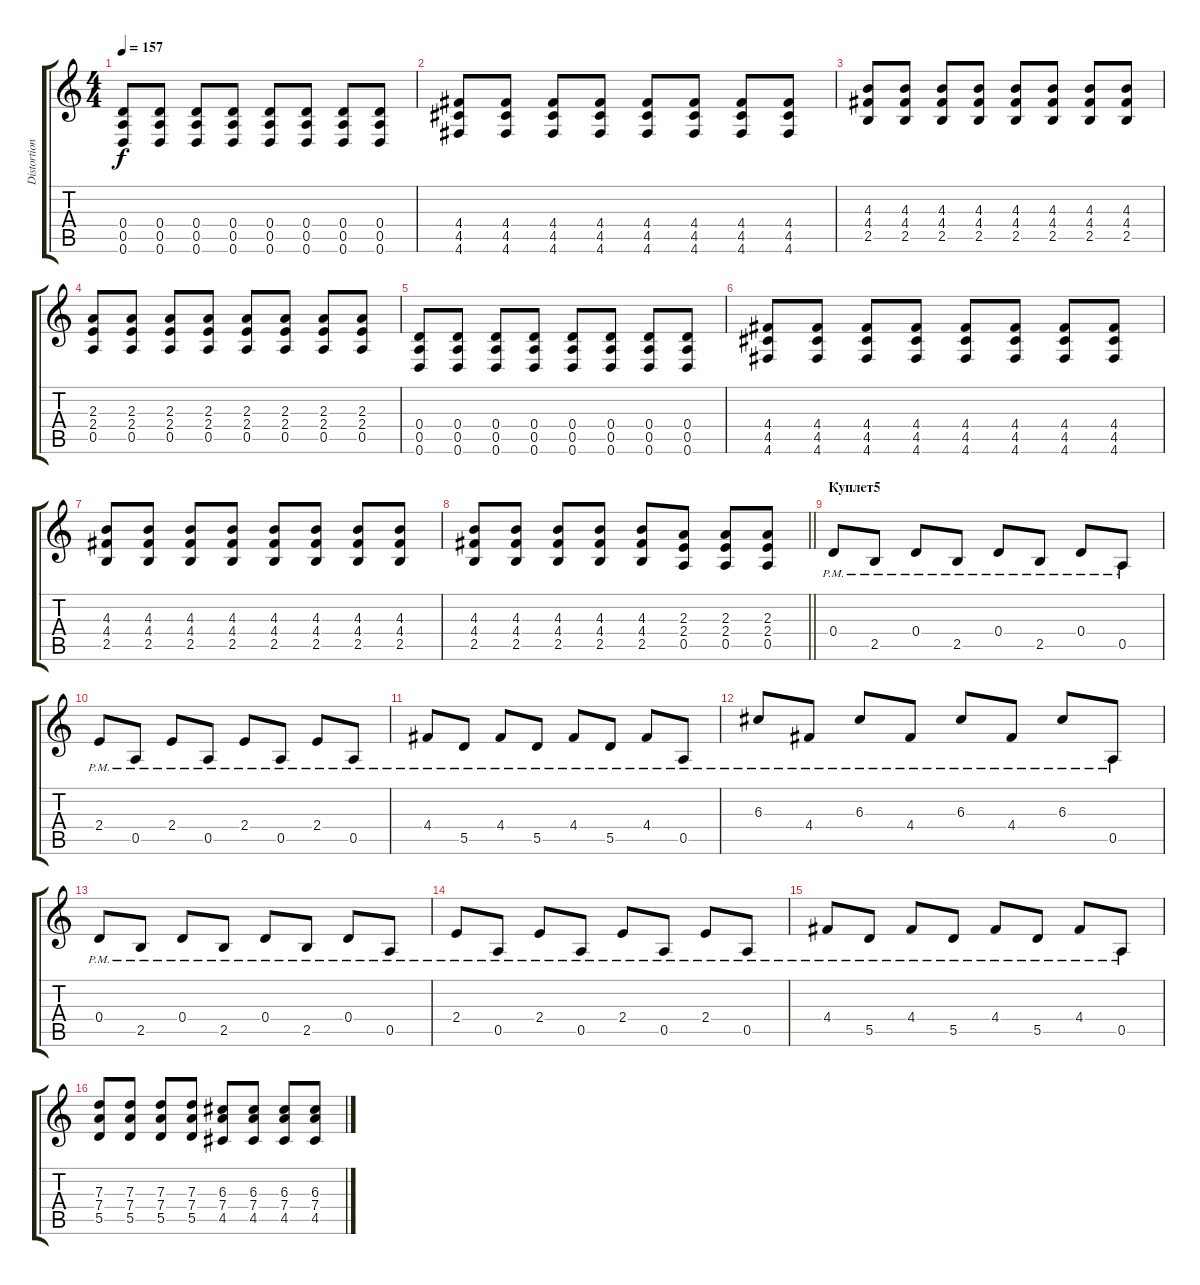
\track ("Distortion Guitar" "Distortion") {instrument distortionguitar}
\staff {score tabs}
\tuning (E4 B3 G3 D3 A2 D2) {hide}
\ts (4 4)
\tempo 157
\clef g2
\ks c
(0.4 0.5 0.6).8{dy f} (0.4 0.5 0.6).8 (0.4 0.5 0.6).8 (0.4 0.5 0.6).8 (0.4 0.5 0.6).8 (0.4 0.5 0.6).8 (0.4 0.5 0.6).8 (0.4 0.5 0.6).8 |
(4.4 4.5 4.6).8 (4.4 4.5 4.6).8 (4.4 4.5 4.6).8 (4.4 4.5 4.6).8 (4.4 4.5 4.6).8 (4.4 4.5 4.6).8 (4.4 4.5 4.6).8 (4.4 4.5 4.6).8 |
(4.3 4.4 2.5).8 (4.3 4.4 2.5).8 (4.3 4.4 2.5).8 (4.3 4.4 2.5).8 (4.3 4.4 2.5).8 (4.3 4.4 2.5).8 (4.3 4.4 2.5).8 (4.3 4.4 2.5).8 |
(2.3 2.4 0.5).8 (2.3 2.4 0.5).8 (2.3 2.4 0.5).8 (2.3 2.4 0.5).8 (2.3 2.4 0.5).8 (2.3 2.4 0.5).8 (2.3 2.4 0.5).8 (2.3 2.4 0.5).8 |
(0.4 0.5 0.6).8 (0.4 0.5 0.6).8 (0.4 0.5 0.6).8 (0.4 0.5 0.6).8 (0.4 0.5 0.6).8 (0.4 0.5 0.6).8 (0.4 0.5 0.6).8 (0.4 0.5 0.6).8 |
(4.4 4.5 4.6).8 (4.4 4.5 4.6).8 (4.4 4.5 4.6).8 (4.4 4.5 4.6).8 (4.4 4.5 4.6).8 (4.4 4.5 4.6).8 (4.4 4.5 4.6).8 (4.4 4.5 4.6).8 |
(4.3 4.4 2.5).8 (4.3 4.4 2.5).8 (4.3 4.4 2.5).8 (4.3 4.4 2.5).8 (4.3 4.4 2.5).8 (4.3 4.4 2.5).8 (4.3 4.4 2.5).8 (4.3 4.4 2.5).8 |
\barLineRight lightlight
(4.3 4.4 2.5).8 (4.3 4.4 2.5).8 (4.3 4.4 2.5).8 (4.3 4.4 2.5).8 (4.3 4.4 2.5).8 (2.3 2.4 0.5).8 (2.3 2.4 0.5).8 (2.3 2.4 0.5).8 |
\section ("" "Куплет5")
0.4{pm}.8 2.5{pm}.8 0.4{pm}.8 2.5{pm}.8 0.4{pm}.8 2.5{pm}.8 0.4{pm}.8 0.5{pm}.8 |
2.4{pm}.8 0.5{pm}.8 2.4{pm}.8 0.5{pm}.8 2.4{pm}.8 0.5{pm}.8 2.4{pm}.8 0.5{pm}.8 |
4.4{pm}.8 5.5{pm}.8 4.4{pm}.8 5.5{pm}.8 4.4{pm}.8 5.5{pm}.8 4.4{pm}.8 0.5{pm}.8 |
6.3{pm}.8 4.4{pm}.8 6.3{pm}.8 4.4{pm}.8 6.3{pm}.8 4.4{pm}.8 6.3{pm}.8 0.5{pm}.8 |
0.4{pm}.8 2.5{pm}.8 0.4{pm}.8 2.5{pm}.8 0.4{pm}.8 2.5{pm}.8 0.4{pm}.8 0.5{pm}.8 |
2.4{pm}.8 0.5{pm}.8 2.4{pm}.8 0.5{pm}.8 2.4{pm}.8 0.5{pm}.8 2.4{pm}.8 0.5{pm}.8 |
4.4{pm}.8 5.5{pm}.8 4.4{pm}.8 5.5{pm}.8 4.4{pm}.8 5.5{pm}.8 4.4{pm}.8 0.5{pm}.8 |
(7.3 7.4 5.5).8 (7.3 7.4 5.5).8 (7.3 7.4 5.5).8 (7.3 7.4 5.5).8 (6.3 7.4 4.5).8 (6.3 7.4 4.5).8 (6.3 7.4 4.5).8 (6.3 7.4 4.5).8
